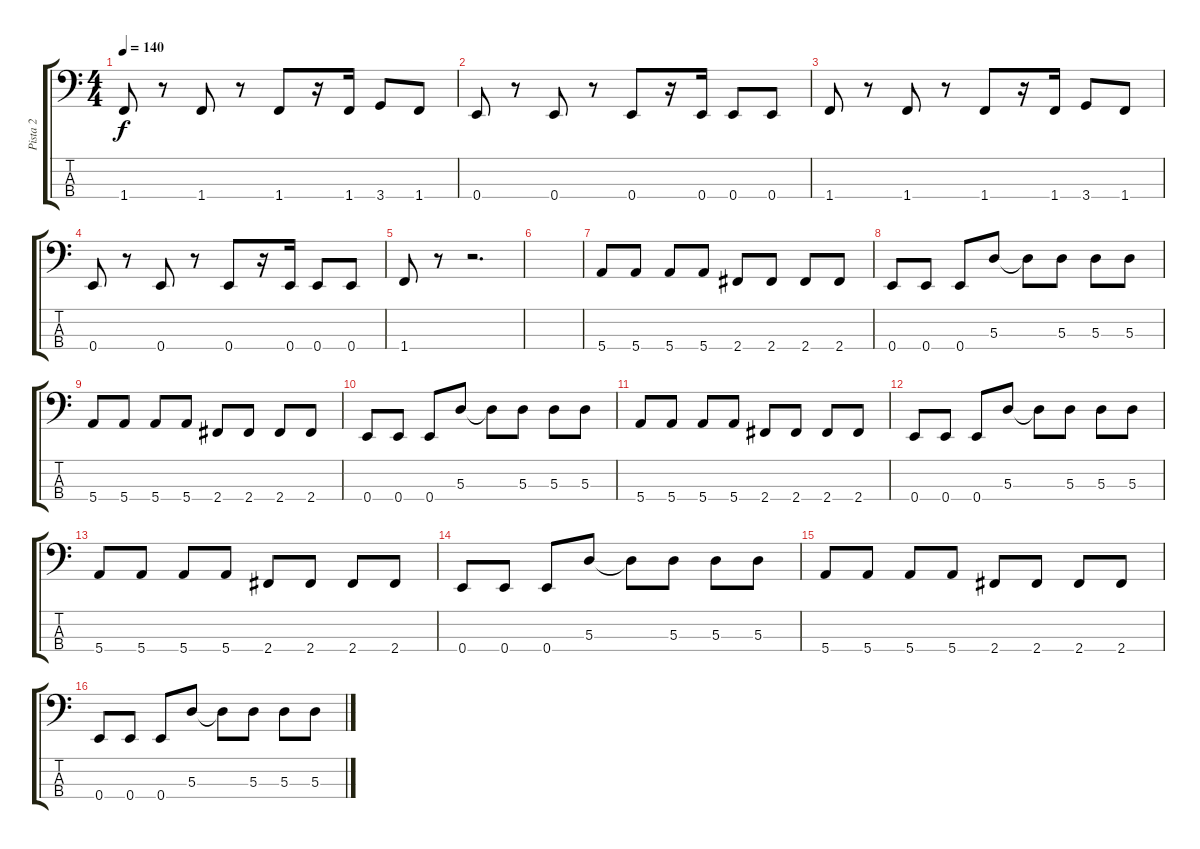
\track ("Pista 2" "Pista 2") {instrument electricbassfinger}
\staff {score tabs}
\tuning (G2 D2 A1 E1) {hide}
\ts (4 4)
\tempo 140
\clef f4
\ks c
1.4.8{dy f} r.8 1.4.8 r.8 1.4.8 r.16 1.4.16 3.4.8 1.4.8 |
0.4.8 r.8 0.4.8 r.8 0.4.8 r.16 0.4.16 0.4.8 0.4.8 |
1.4.8 r.8 1.4.8 r.8 1.4.8 r.16 1.4.16 3.4.8 1.4.8 |
0.4.8 r.8 0.4.8 r.8 0.4.8 r.16 0.4.16 0.4.8 0.4.8 |
1.4.8 r.8 r.2{d} |
|
5.4.8 5.4.8 5.4.8 5.4.8 2.4.8 2.4.8 2.4.8 2.4.8 |
0.4.8 0.4.8 0.4.8 5.3.8 5.3{t}.8 5.3.8 5.3.8 5.3.8 |
5.4.8 5.4.8 5.4.8 5.4.8 2.4.8 2.4.8 2.4.8 2.4.8 |
0.4.8 0.4.8 0.4.8 5.3.8 5.3{t}.8 5.3.8 5.3.8 5.3.8 |
5.4.8 5.4.8 5.4.8 5.4.8 2.4.8 2.4.8 2.4.8 2.4.8 |
0.4.8 0.4.8 0.4.8 5.3.8 5.3{t}.8 5.3.8 5.3.8 5.3.8 |
5.4.8 5.4.8 5.4.8 5.4.8 2.4.8 2.4.8 2.4.8 2.4.8 |
0.4.8 0.4.8 0.4.8 5.3.8 5.3{t}.8 5.3.8 5.3.8 5.3.8 |
5.4.8 5.4.8 5.4.8 5.4.8 2.4.8 2.4.8 2.4.8 2.4.8 |
0.4.8 0.4.8 0.4.8 5.3.8 5.3{t}.8 5.3.8 5.3.8 5.3.8
